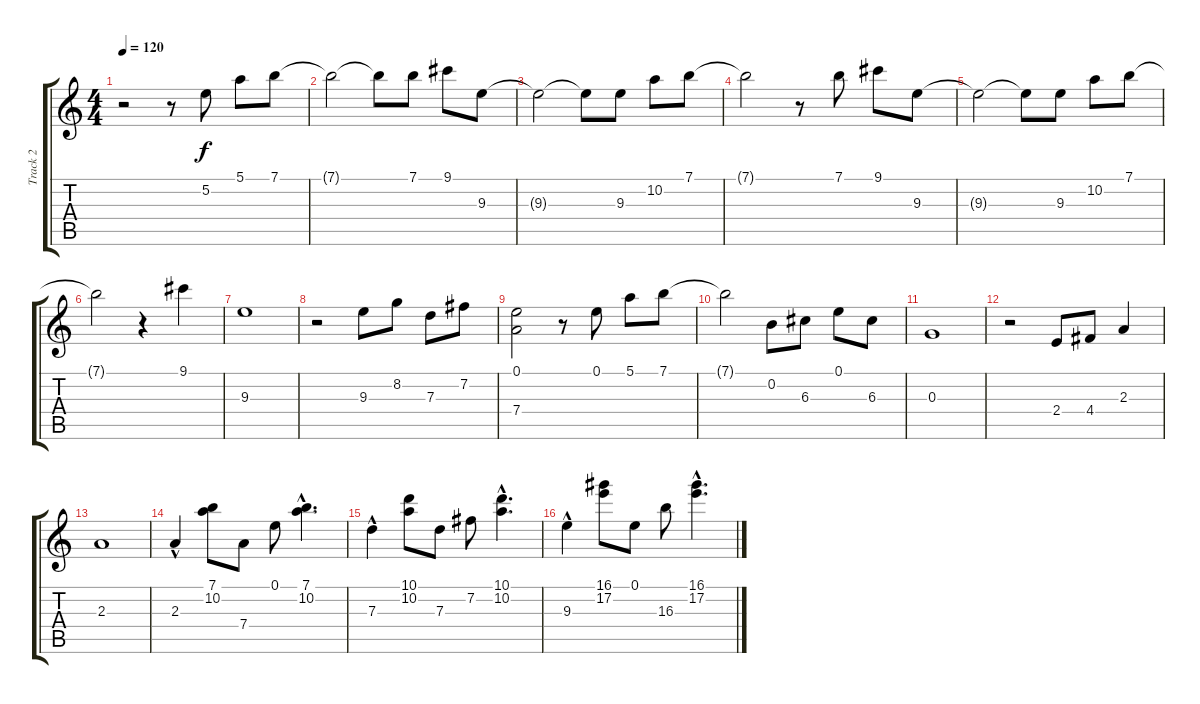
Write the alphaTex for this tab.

\track ("Track 2" "Track 2") {instrument acousticguitarsteel}
\staff {score tabs}
\tuning (E4 B3 G3 D3 A2 E2) {hide}
\ts (4 4)
\tempo 120
\clef g2
\ks c
r.2{dy f instrument acousticguitarsteel} r.8 5.2.8 5.1.8 7.1.8 |
7.1{t}.2 7.1{t}.8 7.1.8 9.1.8 9.3.8 |
9.3{t}.2 9.3{t}.8 9.3.8 10.2.8 7.1.8 |
7.1{t}.2 r.8 7.1.8 9.1.8 9.3.8 |
9.3{t}.2 9.3{t}.8 9.3.8 10.2.8 7.1.8 |
7.1{t}.2 r.4 9.1.4 |
9.3.1 |
r.2 9.3.8 8.2.8 7.3.8 7.2.8 |
(0.1 7.4).2 r.8 0.1.8 5.1.8 7.1.8 |
7.1{t}.2 0.2.8 6.3.8 0.1.8 6.3.8 |
0.3.1 |
r.2 2.4.8 4.4.8 2.3.4 |
2.3.1 |
2.3{hac}.4 (7.1 10.2).8 7.4.8 0.1.8 (7.1{hac} 10.2{hac}).4{d} |
7.3{hac}.4 (10.1 10.2).8 7.3.8 7.2.8 (10.1{hac} 10.2{hac}).4{d} |
9.3{hac}.4 (16.1 17.2).8 0.1.8 16.3.8 (16.1{hac} 17.2{hac}).4{d}
